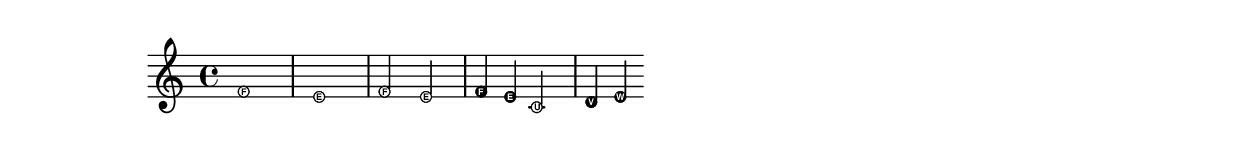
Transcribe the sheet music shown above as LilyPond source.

\version "2.16.0"

\header {
    texidoc = " Easy-notation (or Ez-notation) prints names in note heads.
You also get ledger lines, of course."
}

\relative c' {
  \easyHeadsOn
  f1 e
  f2 e
  f4 e
  
  \override NoteHead #'note-names = #'#("U" "V" "W" "X" "Y" "Z" "z")
  c2 d4 e
}
